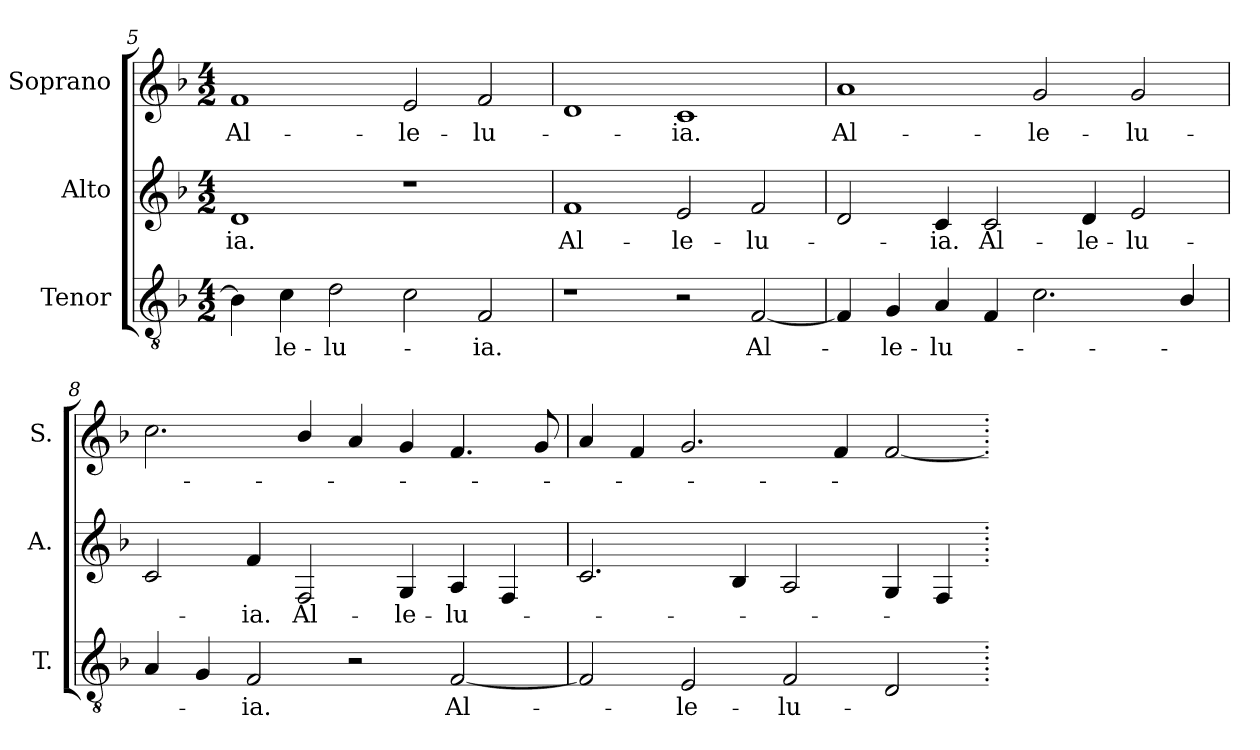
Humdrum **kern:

**kern	**text	**kern	**text	**kern	**text
*part3	*part3	*part2	*part2	*part1	*part1
*staff3	*staff3	*staff2	*staff2	*staff1	*staff1
*I"Tenor	*	*I"Alto	*	*I"Soprano	*
*I'T.	*	*I'A.	*	*I'S.	*
*clefGv2	*	*clefG2	*	*clefG2	*
*ITrd7c12	*	*	*	*	*
*k[b-]	*	*k[b-]	*	*k[b-]	*
*F:	*	*F:	*	*F:	*
*M4/2	*	*M4/2	*	*M4/2	*
=5	=5	=5	=5	=5	=5
!	!	!	!LO:LY:b:color=#000000	!	!
!	!	!	!	!	!LO:LY:b:color=#000000
4BB-i\]	.	1di	-ia.	1fi	Al-
!	!LO:LY:b:color=#000000	!	!	!	!
4Ci\	-le-	.	.	.	.
!	!LO:LY:b:color=#000000	!	!	!	!
2Di\	-lu-	.	.	.	.
!	!	!	!	!	!LO:LY:b:color=#000000
2Ci\	.	1r	.	2ei/	-le-
!	!LO:LY:b:color=#000000	!	!	!	!
!	!	!	!	!	!LO:LY:b:color=#000000
2FFi/	-ia.	.	.	2fi/	-lu-
=6	=6	=6	=6	=6	=6
!	!	!	!LO:LY:b:color=#000000	!	!
1r	.	1fi	Al-	1di	.
!	!	!	!LO:LY:b:color=#000000	!	!
!	!	!	!	!	!LO:LY:b:color=#000000
2r	.	2ei/	-le-	1ci	-ia.
!	!LO:LY:b:color=#000000	!	!	!	!
!	!	!	!LO:LY:b:color=#000000	!	!
[2FFi/	Al-	2fi/	-lu-	.	.
=7	=7	=7	=7	=7	=7
!	!	!	!	!	!LO:LY:b:color=#000000
4FFi/]	.	2di/	.	1ai	Al-
!	!LO:LY:b:color=#000000	!	!	!	!
4GGi/	-le-	.	.	.	.
!	!LO:LY:b:color=#000000	!	!	!	!
!	!	!	!LO:LY:b:color=#000000	!	!
4AAi/	-lu-	4ci/	-ia.	.	.
!	!	!	!LO:LY:b:color=#000000	!	!
4FFi/	.	2ci/	Al-	.	.
!	!	!	!	!	!LO:LY:b:color=#000000
2.Ci\	.	.	.	2gi/	-le-
!	!	!	!LO:LY:b:color=#000000	!	!
.	.	4di/	-le-	.	.
!	!	!	!LO:LY:b:color=#000000	!	!
!	!	!	!	!	!LO:LY:b:color=#000000
.	.	2ei/	-lu-	2gi/	-lu-
4BB-i/	.	.	.	.	.
!!LO:LB:g=z
=8	=8	=8	=8	=8	=8
4AAi/	.	2ci/	.	2.cci\	.
4GGi/	.	.	.	.	.
!	!LO:LY:b:color=#000000	!	!	!	!
!	!	!	!LO:LY:b:color=#000000	!	!
2FFi/	-ia.	4fi/	-ia.	.	.
!	!	!	!LO:LY:b:color=#000000	!	!
.	.	2Fi/	Al-	4b-i/	.
2r	.	.	.	4ai/	.
!	!	!	!LO:LY:b:color=#000000	!	!
.	.	4Gi/	-le-	4gi/	.
!	!LO:LY:b:color=#000000	!	!	!	!
!	!	!	!LO:LY:b:color=#000000	!	!
[2FFi/	Al-	4Ai/	-lu-	4.fi/	.
.	.	4Fi/	.	.	.
.	.	.	.	8gi/	.
=9	=9	=9	=9	=9	=9
2FFi/]	.	2.ci/	.	4ai/	.
.	.	.	.	4fi/	.
!	!LO:LY:b:color=#000000	!	!	!	!
2EEi/	-le-	.	.	2.gi/	.
.	.	4B-i/	.	.	.
!	!LO:LY:b:color=#000000	!	!	!	!
2FFi/	-lu-	2Ai/	.	.	.
.	.	.	.	4fi/	.
2DDi/	.	4Gi/	.	[2fi/	.
.	.	4Fi/	.	.	.
=.	=.	=.	=.	=.	=.
*-	*-	*-	*-	*-	*-
